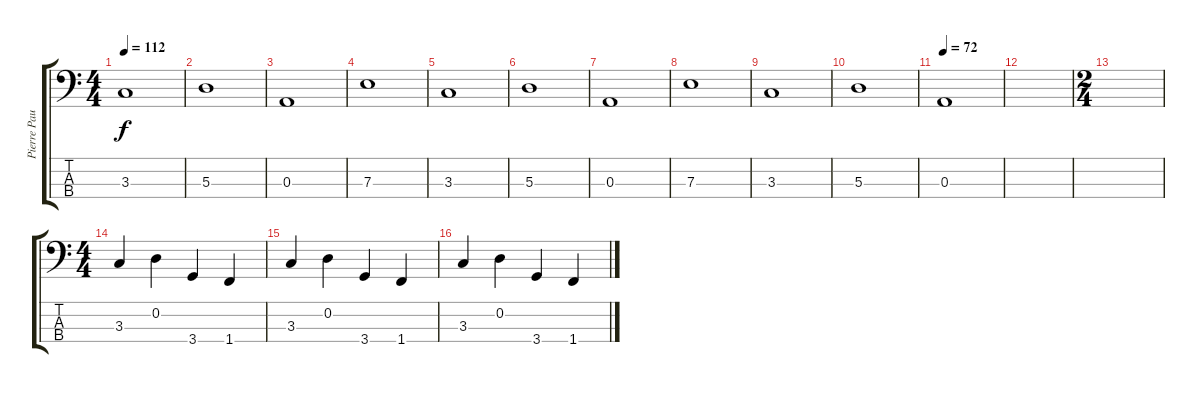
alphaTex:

\track ("Pierre Paul" "Pierre Pau") {instrument electricbassfinger}
\staff {score tabs}
\tuning (G2 D2 A1 E1) {hide}
\ts (4 4)
\tempo 112
\clef f4
\ks c
3.3.1{dy f} |
5.3.1 |
0.3.1 |
7.3.1 |
3.3.1 |
5.3.1 |
0.3.1 |
7.3.1 |
3.3.1 |
5.3.1 |
\tempo 72
0.3.1 |
|
\ts (2 4)
|
\ts (4 4)
3.3.4 0.2.4 3.4.4 1.4.4 |
3.3.4 0.2.4 3.4.4 1.4.4 |
3.3.4 0.2.4 3.4.4 1.4.4
